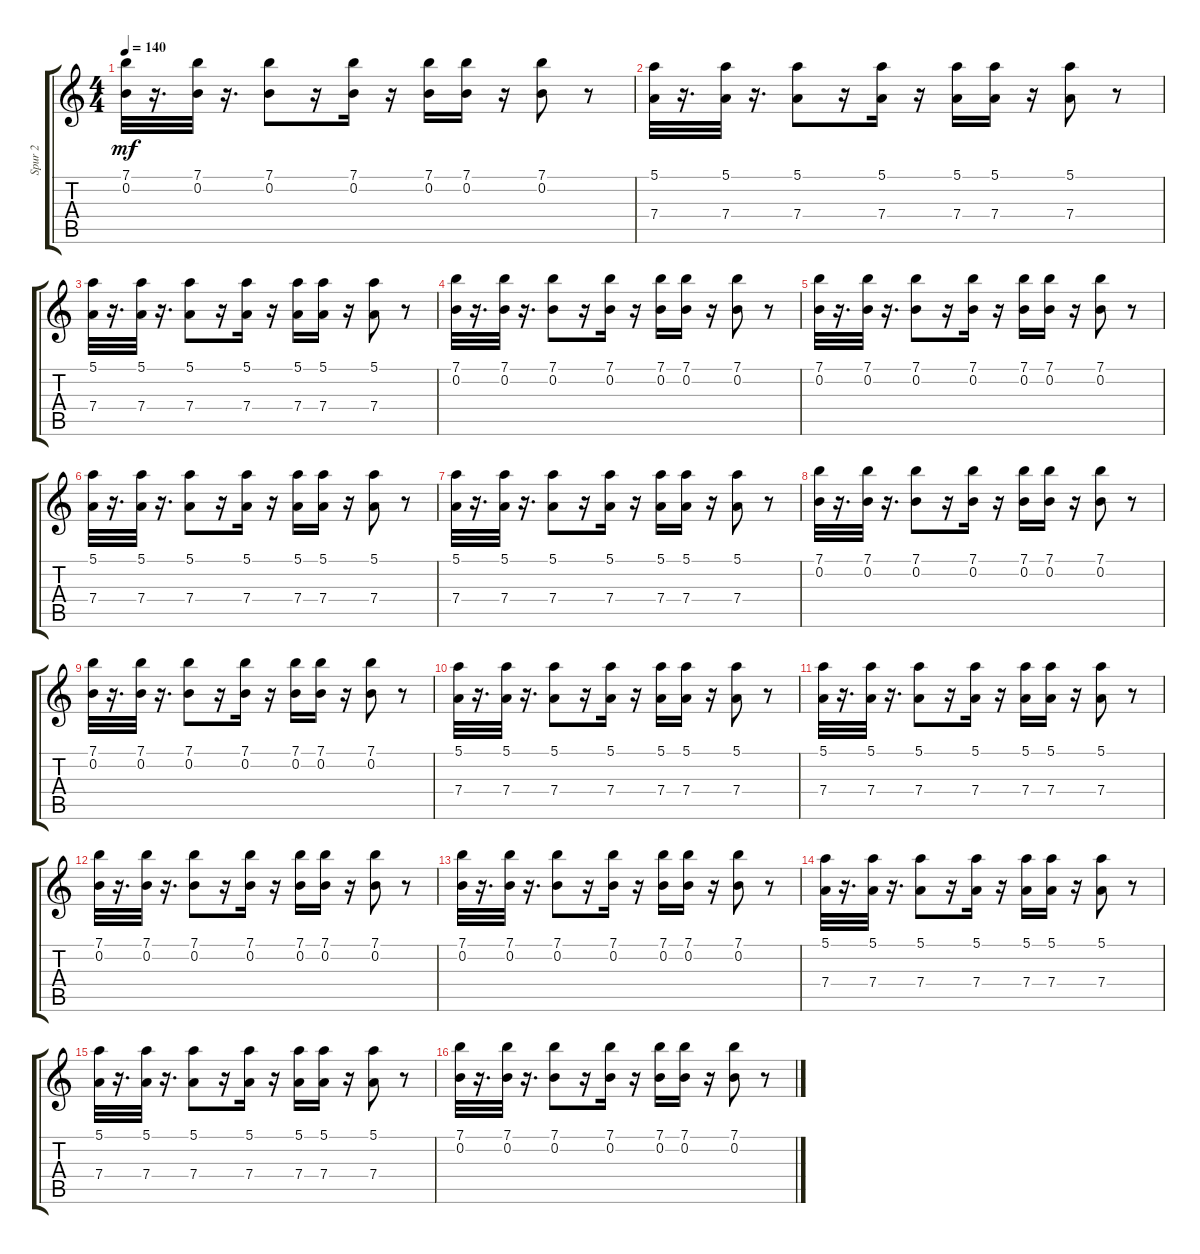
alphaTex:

\track ("Spur 2" "Spur 2") {instrument electricguitarclean}
\staff {score tabs}
\tuning (E4 B3 G3 D3 A2 E2) {hide}
\ts (4 4)
\tempo 140
\clef g2
\ks c
(7.1 0.2).32{dy mf} r.16{d} (7.1 0.2).32 r.16{d} (7.1 0.2).8 r.16 (7.1 0.2).16 r.16 (7.1 0.2).16 (7.1 0.2).16 r.16 (7.1 0.2).8 r.8 |
(5.1 7.4).32 r.16{d} (5.1 7.4).32 r.16{d} (5.1 7.4).8 r.16 (5.1 7.4).16 r.16 (5.1 7.4).16 (5.1 7.4).16 r.16 (5.1 7.4).8 r.8 |
(5.1 7.4).32 r.16{d} (5.1 7.4).32 r.16{d} (5.1 7.4).8 r.16 (5.1 7.4).16 r.16 (5.1 7.4).16 (5.1 7.4).16 r.16 (5.1 7.4).8 r.8 |
(7.1 0.2).32 r.16{d} (7.1 0.2).32 r.16{d} (7.1 0.2).8 r.16 (7.1 0.2).16 r.16 (7.1 0.2).16 (7.1 0.2).16 r.16 (7.1 0.2).8 r.8 |
(7.1 0.2).32 r.16{d} (7.1 0.2).32 r.16{d} (7.1 0.2).8 r.16 (7.1 0.2).16 r.16 (7.1 0.2).16 (7.1 0.2).16 r.16 (7.1 0.2).8 r.8 |
(5.1 7.4).32 r.16{d} (5.1 7.4).32 r.16{d} (5.1 7.4).8 r.16 (5.1 7.4).16 r.16 (5.1 7.4).16 (5.1 7.4).16 r.16 (5.1 7.4).8 r.8 |
(5.1 7.4).32 r.16{d} (5.1 7.4).32 r.16{d} (5.1 7.4).8 r.16 (5.1 7.4).16 r.16 (5.1 7.4).16 (5.1 7.4).16 r.16 (5.1 7.4).8 r.8 |
(7.1 0.2).32 r.16{d} (7.1 0.2).32 r.16{d} (7.1 0.2).8 r.16 (7.1 0.2).16 r.16 (7.1 0.2).16 (7.1 0.2).16 r.16 (7.1 0.2).8 r.8 |
(7.1 0.2).32 r.16{d} (7.1 0.2).32 r.16{d} (7.1 0.2).8 r.16 (7.1 0.2).16 r.16 (7.1 0.2).16 (7.1 0.2).16 r.16 (7.1 0.2).8 r.8 |
(5.1 7.4).32 r.16{d} (5.1 7.4).32 r.16{d} (5.1 7.4).8 r.16 (5.1 7.4).16 r.16 (5.1 7.4).16 (5.1 7.4).16 r.16 (5.1 7.4).8 r.8 |
(5.1 7.4).32 r.16{d} (5.1 7.4).32 r.16{d} (5.1 7.4).8 r.16 (5.1 7.4).16 r.16 (5.1 7.4).16 (5.1 7.4).16 r.16 (5.1 7.4).8 r.8 |
(7.1 0.2).32 r.16{d} (7.1 0.2).32 r.16{d} (7.1 0.2).8 r.16 (7.1 0.2).16 r.16 (7.1 0.2).16 (7.1 0.2).16 r.16 (7.1 0.2).8 r.8 |
(7.1 0.2).32 r.16{d} (7.1 0.2).32 r.16{d} (7.1 0.2).8 r.16 (7.1 0.2).16 r.16 (7.1 0.2).16 (7.1 0.2).16 r.16 (7.1 0.2).8 r.8 |
(5.1 7.4).32 r.16{d} (5.1 7.4).32 r.16{d} (5.1 7.4).8 r.16 (5.1 7.4).16 r.16 (5.1 7.4).16 (5.1 7.4).16 r.16 (5.1 7.4).8 r.8 |
(5.1 7.4).32 r.16{d} (5.1 7.4).32 r.16{d} (5.1 7.4).8 r.16 (5.1 7.4).16 r.16 (5.1 7.4).16 (5.1 7.4).16 r.16 (5.1 7.4).8 r.8 |
(7.1 0.2).32 r.16{d} (7.1 0.2).32 r.16{d} (7.1 0.2).8 r.16 (7.1 0.2).16 r.16 (7.1 0.2).16 (7.1 0.2).16 r.16 (7.1 0.2).8 r.8
